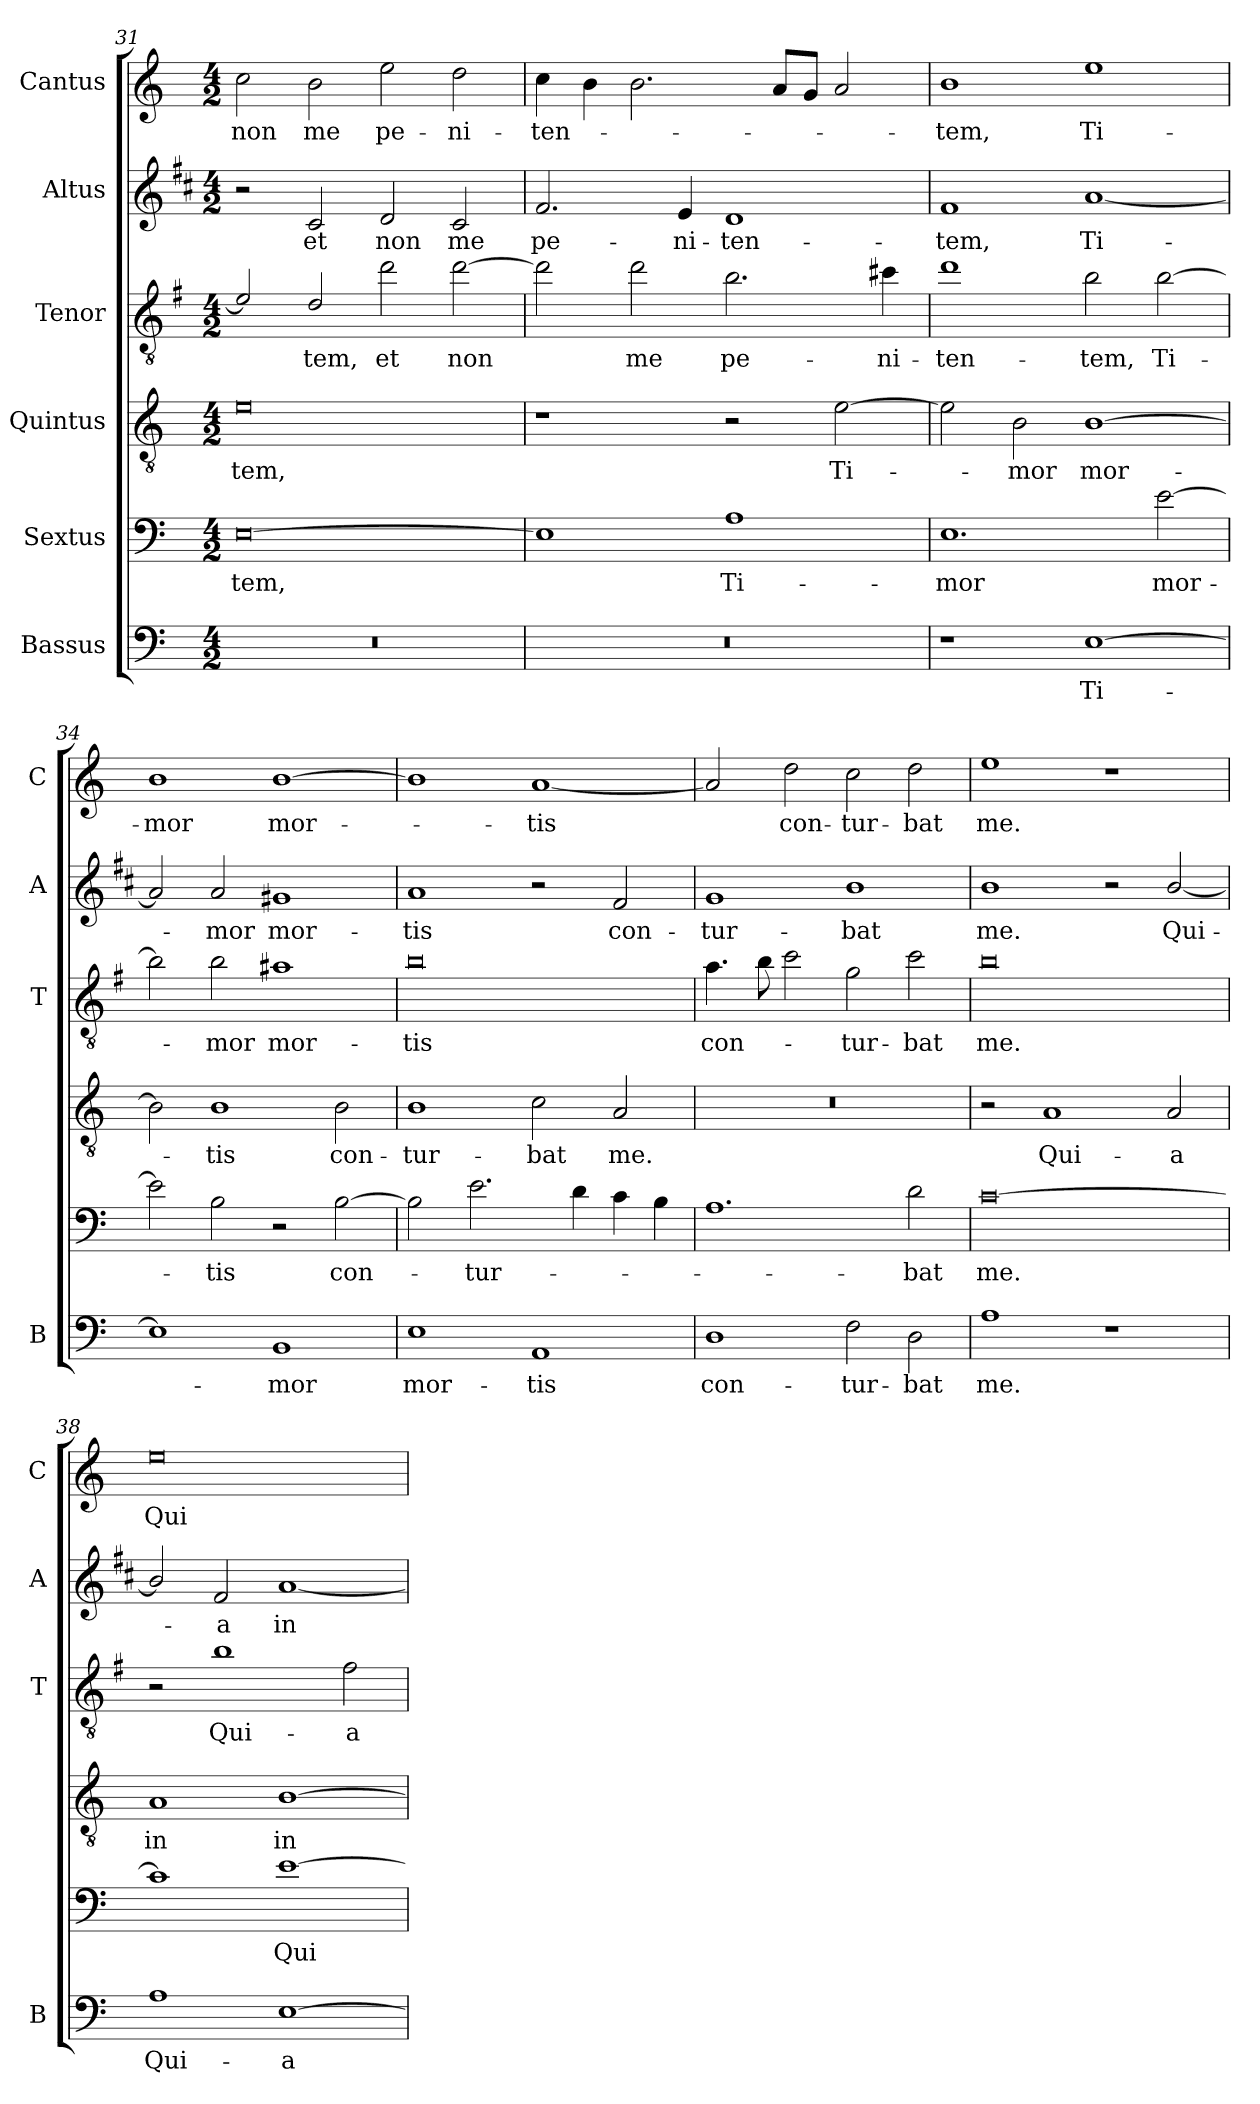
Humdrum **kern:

**kern	**text	**kern	**text	**kern	**text	**kern	**text	**kern	**text	**kern	**text
*part6	*part6	*part5	*part5	*part4	*part4	*part3	*part3	*part2	*part2	*part1	*part1
*staff6	*staff6	*staff5	*staff5	*staff4	*staff4	*staff3	*staff3	*staff2	*staff2	*staff1	*staff1
*I"Bassus	*	*I"Sextus	*	*I"Quintus	*	*I"Tenor	*	*I"Altus	*	*I"Cantus	*
*I'B	*	*	*	*	*	*I'T	*	*I'A	*	*I'C	*
*clefF4	*	*clefF4	*	*clefGv2	*	*clefGv2	*	*clefG2	*	*clefG2	*
*	*	*	*	*	*	*ITrd4c7	*	*ITrd1c2	*	*	*
*k[]	*	*k[]	*	*k[]	*	*k[]	*	*k[]	*	*k[]	*
*C:	*	*C:	*	*C:	*	*C:	*	*C:	*	*C:	*
*M4/2	*	*M4/2	*	*M4/2	*	*M4/2	*	*M4/2	*	*M4/2	*
=31	=31	=31	=31	=31	=31	=31	=31	=31	=31	=31	=31
!	!	!	!LO:LY:b	!	!LO:LY:b	!	!	!	!	!	!LO:LY:b
0r	.	[0E	-tem,	0e	-tem,	2A/]	.	2r	.	2cc\	non
!	!	!	!	!	!	!	!LO:LY:b	!	!LO:LY:b	!	!LO:LY:b
.	.	.	.	.	.	2G/	-tem,	2B/	et	2b\	me
!	!	!	!	!	!	!	!LO:LY:b	!	!LO:LY:b	!	!LO:LY:b
.	.	.	.	.	.	2g\	et	2c/	non	2ee\	pe-
!	!	!	!	!	!	!	!LO:LY:b	!	!LO:LY:b	!	!LO:LY:b
.	.	.	.	.	.	[2g\	non	2B/	me	2dd\	-ni-
=32	=32	=32	=32	=32	=32	=32	=32	=32	=32	=32	=32
!	!	!	!	!	!	!	!	!	!LO:LY:b	!	!LO:LY:b
0r	.	1E]	.	1r	.	2g\]	.	2.e/	pe-	4cc\	-ten-
.	.	.	.	.	.	.	.	.	.	4b\	.
!	!	!	!	!	!	!	!LO:LY:b	!	!	!	!
.	.	.	.	.	.	2g\	me	.	.	2.b\	.
!	!	!	!	!	!	!	!	!	!LO:LY:b	!	!
.	.	.	.	.	.	.	.	4d/	-ni-	.	.
!	!	!	!LO:LY:b	!	!	!	!LO:LY:b	!	!LO:LY:b	!	!
.	.	1A	Ti-	2r	.	2.e\	pe-	1c	-ten-	.	.
.	.	.	.	.	.	.	.	.	.	8a/L	.
.	.	.	.	.	.	.	.	.	.	8g/J	.
!	!	!	!	!	!LO:LY:b	!	!	!	!	!	!
.	.	.	.	[2e\	Ti-	.	.	.	.	2a/	.
!	!	!	!	!	!	!	!LO:LY:b	!	!	!	!
.	.	.	.	.	.	4f#X\	-ni-	.	.	.	.
=33	=33	=33	=33	=33	=33	=33	=33	=33	=33	=33	=33
!	!	!	!LO:LY:b	!	!	!	!LO:LY:b	!	!LO:LY:b	!	!LO:LY:b
1r	.	1.E	-mor	2e\]	.	1g	-ten-	1e	-tem,	1b	-tem,
!	!	!	!	!	!LO:LY:b	!	!	!	!	!	!
.	.	.	.	2B\	-mor	.	.	.	.	.	.
!	!LO:LY:b	!	!	!	!LO:LY:b	!	!LO:LY:b	!	!LO:LY:b	!	!LO:LY:b
[1E	Ti-	.	.	[1B	mor-	2e\	-tem,	[1g	Ti-	1ee	Ti-
!	!	!	!LO:LY:b	!	!	!	!LO:LY:b	!	!	!	!
.	.	[2e\	mor-	.	.	[2e\	Ti-	.	.	.	.
=34	=34	=34	=34	=34	=34	=34	=34	=34	=34	=34	=34
!	!	!	!	!	!	!	!	!	!	!	!LO:LY:b
1E]	.	2e\]	.	2B\]	.	2e\]	.	2g/]	.	1b	-mor
!	!	!	!LO:LY:b	!	!LO:LY:b	!	!LO:LY:b	!	!LO:LY:b	!	!
.	.	2B\	-tis	1B	-tis	2e\	-mor	2g/	-mor	.	.
!	!LO:LY:b	!	!	!	!	!	!LO:LY:b	!	!LO:LY:b	!	!LO:LY:b
1BB	-mor	2r	.	.	.	1d#X	mor-	1f#X	mor-	[1b	mor-
!	!	!	!LO:LY:b	!	!LO:LY:b	!	!	!	!	!	!
.	.	[2B\	con-	2B\	con-	.	.	.	.	.	.
=35	=35	=35	=35	=35	=35	=35	=35	=35	=35	=35	=35
!	!LO:LY:b	!	!	!	!LO:LY:b	!	!LO:LY:b	!	!LO:LY:b	!	!
1E	mor-	2B\]	.	1B	-tur-	0e	-tis	1g	-tis	1b]	.
!	!	!	!LO:LY:b	!	!	!	!	!	!	!	!
.	.	2.e\	-tur-	.	.	.	.	.	.	.	.
!	!LO:LY:b	!	!	!	!LO:LY:b	!	!	!	!	!	!LO:LY:b
1AA	-tis	.	.	2c\	-bat	.	.	2r	.	[1a	-tis
.	.	4d\	.	.	.	.	.	.	.	.	.
!	!	!	!	!	!LO:LY:b	!	!	!	!LO:LY:b	!	!
.	.	4c\	.	2A/	me.	.	.	2e/	con-	.	.
.	.	4B\	.	.	.	.	.	.	.	.	.
!!LO:LB:g=z
=36	=36	=36	=36	=36	=36	=36	=36	=36	=36	=36	=36
!	!LO:LY:b	!	!	!	!	!	!LO:LY:b	!	!LO:LY:b	!	!
1D	con-	1.A	.	0r	.	4.d\	con-	1f	-tur-	2a/]	.
.	.	.	.	.	.	8e\	.	.	.	.	.
!	!	!	!	!	!	!	!	!	!	!	!LO:LY:b
.	.	.	.	.	.	2f\	.	.	.	2dd\	con-
!	!LO:LY:b	!	!	!	!	!	!LO:LY:b	!	!LO:LY:b	!	!LO:LY:b
2F\	-tur-	.	.	.	.	2c\	-tur-	1a	-bat	2cc\	-tur-
!	!LO:LY:b	!	!LO:LY:b	!	!	!	!LO:LY:b	!	!	!	!LO:LY:b
2D\	-bat	2d\	-bat	.	.	2f\	-bat	.	.	2dd\	-bat
=37	=37	=37	=37	=37	=37	=37	=37	=37	=37	=37	=37
!	!LO:LY:b	!	!LO:LY:b	!	!	!	!LO:LY:b	!	!LO:LY:b	!	!LO:LY:b
1A	me.	[0c	me.	2r	.	0e	me.	1a	me.	1ee	me.
!	!	!	!	!	!LO:LY:b	!	!	!	!	!	!
.	.	.	.	1A	Qui-	.	.	.	.	.	.
1r	.	.	.	.	.	.	.	2r	.	1r	.
!	!	!	!	!	!LO:LY:b	!	!	!	!LO:LY:b	!	!
.	.	.	.	2A/	-a	.	.	[2a/	Qui-	.	.
=38	=38	=38	=38	=38	=38	=38	=38	=38	=38	=38	=38
!	!LO:LY:b	!	!	!	!LO:LY:b	!	!	!	!	!	!LO:LY:b
1A	Qui-	1c]	.	1A	in	2r	.	2a/]	.	0ee	Qui-
!	!	!	!	!	!	!	!LO:LY:b	!	!LO:LY:b	!	!
.	.	.	.	.	.	1e	Qui-	2e/	-a	.	.
!	!LO:LY:b	!	!LO:LY:b	!	!LO:LY:b	!	!	!	!LO:LY:b	!	!
[1E	-a	[1e	Qui-	[1B	in-	.	.	[1g	in	.	.
!	!	!	!	!	!	!	!LO:LY:b	!	!	!	!
.	.	.	.	.	.	2B\	-a	.	.	.	.
=	=	=	=	=	=	=	=	=	=	=	=
*-	*-	*-	*-	*-	*-	*-	*-	*-	*-	*-	*-
